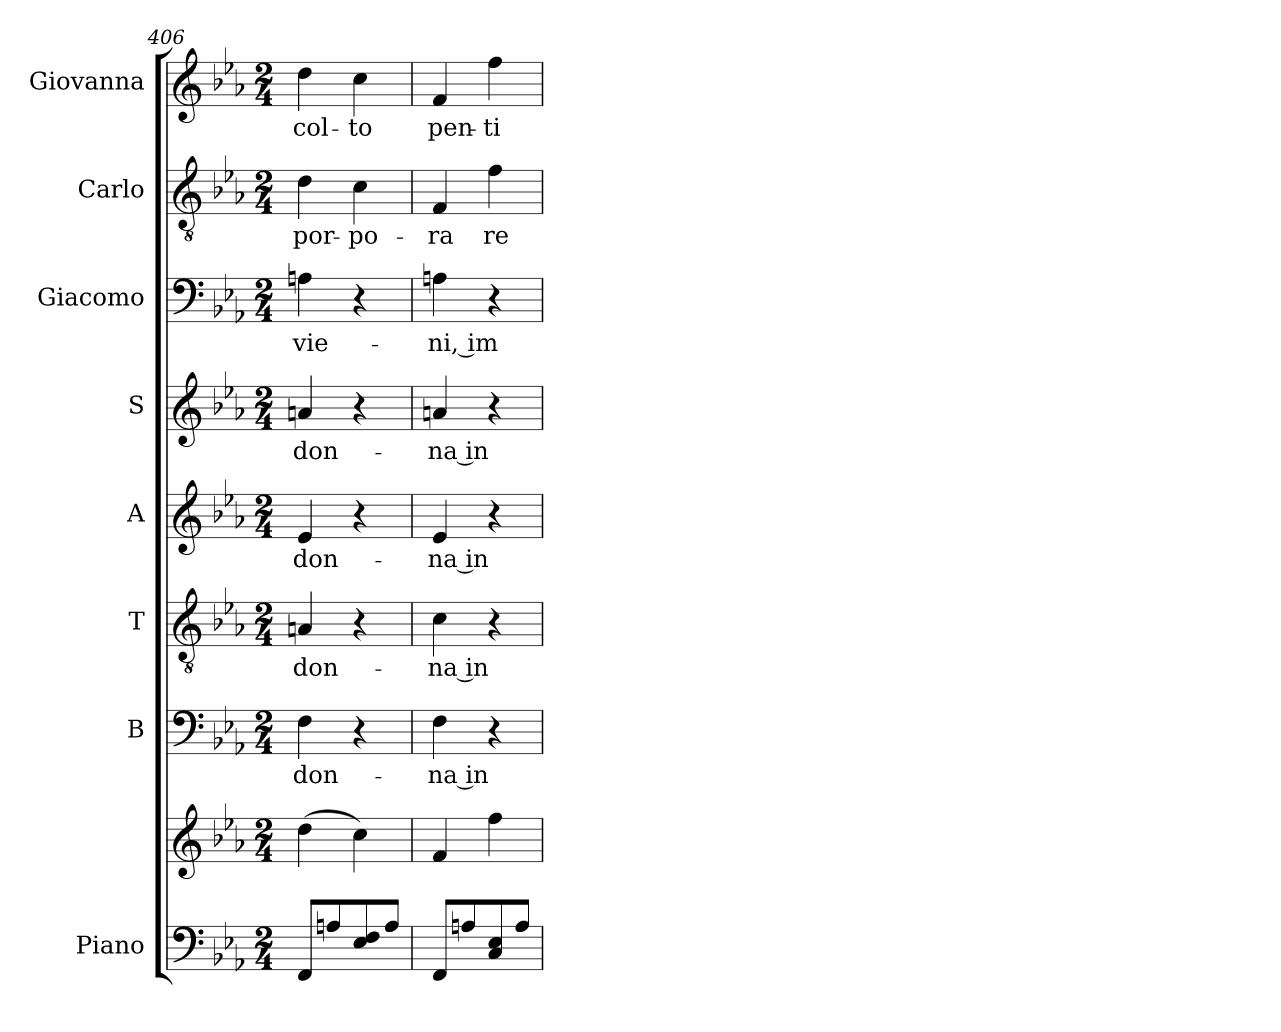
**kern	**kern	**kern	**text	**kern	**text	**kern	**text	**kern	**text	**kern	**text	**kern	**text	**kern	**text
*part8	*part8	*part7	*part7	*part6	*part6	*part5	*part5	*part4	*part4	*part3	*part3	*part2	*part2	*part1	*part1
*staff9	*staff8	*staff7	*staff7	*staff6	*staff6	*staff5	*staff5	*staff4	*staff4	*staff3	*staff3	*staff2	*staff2	*staff1	*staff1
*I"Piano	*	*I"B	*	*I"T	*	*I"A	*	*I"S	*	*I"Giacomo	*	*I"Carlo	*	*I"Giovanna	*
*I'Pno	*	*I'B	*	*I'T	*	*I'A	*	*I'S	*	*	*	*	*	*	*
*clefF4	*clefG2	*clefF4	*	*clefGv2	*	*clefG2	*	*clefG2	*	*clefF4	*	*clefGv2	*	*clefG2	*
*k[b-e-a-]	*k[b-e-a-]	*k[b-e-a-]	*	*k[b-e-a-]	*	*k[b-e-a-]	*	*k[b-e-a-]	*	*k[b-e-a-]	*	*k[b-e-a-]	*	*k[b-e-a-]	*
*M2/4	*M2/4	*M2/4	*	*M2/4	*	*M2/4	*	*M2/4	*	*M2/4	*	*M2/4	*	*M2/4	*
=406	=406	=406	=406	=406	=406	=406	=406	=406	=406	=406	=406	=406	=406	=406	=406
!	!	!	!LO:LY:b	!	!LO:LY:b	!	!LO:LY:b	!	!LO:LY:b	!	!LO:LY:b	!	!LO:LY:b	!	!LO:LY:b
8FF/L	(4dd\	4F\	don-	4An/	don-	4e-/	don-	4an/	don-	4An\	vie-	4d\	-por-	4dd\	-col-
8An/	.	.	.	.	.	.	.	.	.	.	.	.	.	.	.
!	!	!	!	!	!	!	!	!	!	!	!	!	!LO:LY:b	!	!LO:LY:b
8E-/ 8F/	4cc\)	4r	.	4r	.	4r	.	4r	.	4r	.	4c\	-po-	4cc\	-to
8A/J	.	.	.	.	.	.	.	.	.	.	.	.	.	.	.
!!LO:PB:g=z
=407	=407	=407	=407	=407	=407	=407	=407	=407	=407	=407	=407	=407	=407	=407	=407
!	!	!	!LO:LY:b	!	!LO:LY:b	!	!LO:LY:b	!	!LO:LY:b	!	!LO:LY:b	!	!LO:LY:b	!	!LO:LY:b
8FF/L	4f/	4F\	-na in-	4c\	-na in-	4e-/	-na in-	4an/	-na in-	4An\	-ni, im-	4F/	-ra	4f/	pen-
8An/	.	.	.	.	.	.	.	.	.	.	.	.	.	.	.
!	!	!	!	!	!	!	!	!	!	!	!	!	!LO:LY:b	!	!LO:LY:b
8C/ 8E-/	4ff\	4r	.	4r	.	4r	.	4r	.	4r	.	4f\	re-	4ff\	-ti-
8A/J	.	.	.	.	.	.	.	.	.	.	.	.	.	.	.
=	=	=	=	=	=	=	=	=	=	=	=	=	=	=	=
*-	*-	*-	*-	*-	*-	*-	*-	*-	*-	*-	*-	*-	*-	*-	*-
